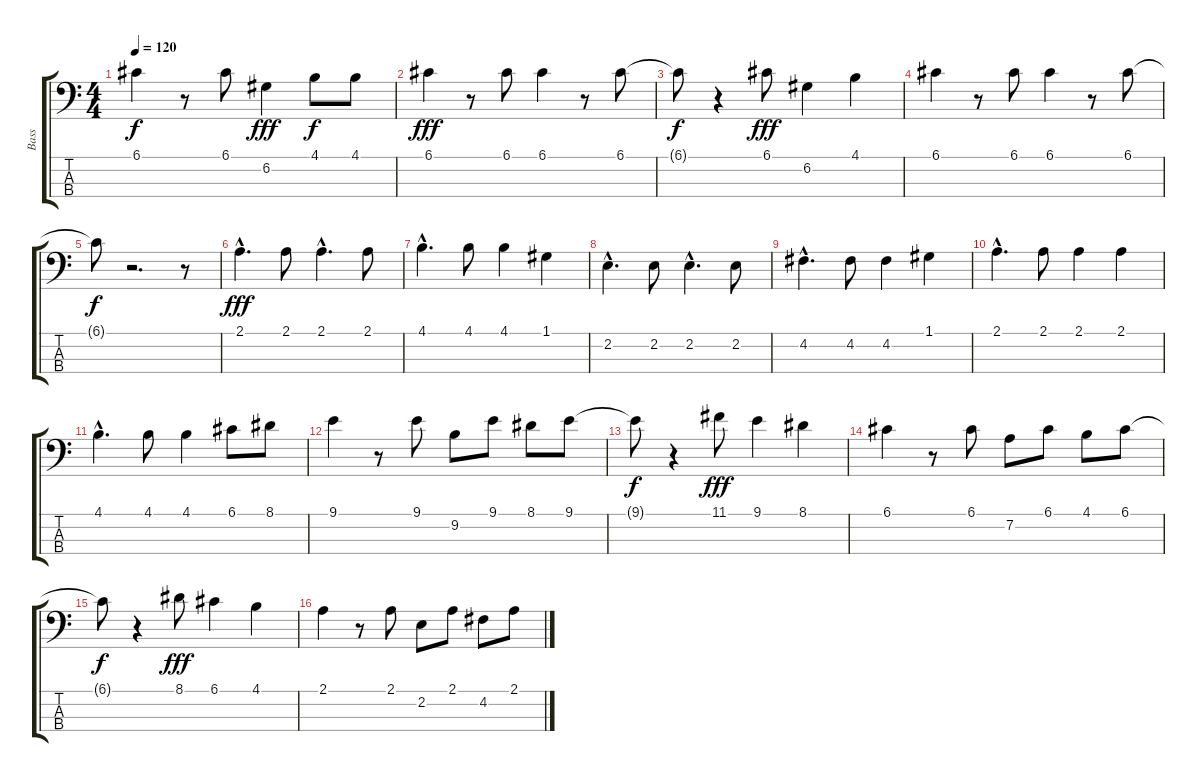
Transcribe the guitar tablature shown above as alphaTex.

\track ("Bass" "Bass") {instrument electricbassfinger}
\staff {score tabs}
\tuning (G2 D2 A1 E1) {hide}
\ts (4 4)
\tempo 120
\clef f4
\ks c
6.1{t}.4{dy f} r.8 6.1.8 6.2.4{dy fff} 4.1.8{dy f} 4.1.8 |
6.1.4{dy fff} r.8 6.1.8 6.1.4 r.8 6.1.8 |
6.1{t}.8{dy f} r.4 6.1.8{dy fff} 6.2.4 4.1.4 |
6.1.4 r.8 6.1.8 6.1.4 r.8 6.1.8 |
6.1{t}.8{dy f} r.2{d} r.8 |
2.1{hac}.4{d dy fff} 2.1.8 2.1{hac}.4{d} 2.1.8 |
4.1{hac}.4{d} 4.1.8 4.1.4 1.1.4 |
2.2{hac}.4{d} 2.2.8 2.2{hac}.4{d} 2.2.8 |
4.2{hac}.4{d} 4.2.8 4.2.4 1.1.4 |
2.1{hac}.4{d} 2.1.8 2.1.4 2.1.4 |
4.1{hac}.4{d} 4.1.8 4.1.4 6.1.8 8.1.8 |
9.1.4 r.8 9.1.8 9.2.8 9.1.8 8.1.8 9.1.8 |
9.1{t}.8{dy f} r.4 11.1.8{dy fff} 9.1.4 8.1.4 |
6.1.4 r.8 6.1.8 7.2.8 6.1.8 4.1.8 6.1.8 |
6.1{t}.8{dy f} r.4 8.1.8{dy fff} 6.1.4 4.1.4 |
2.1.4 r.8 2.1.8 2.2.8 2.1.8 4.2.8 2.1.8
